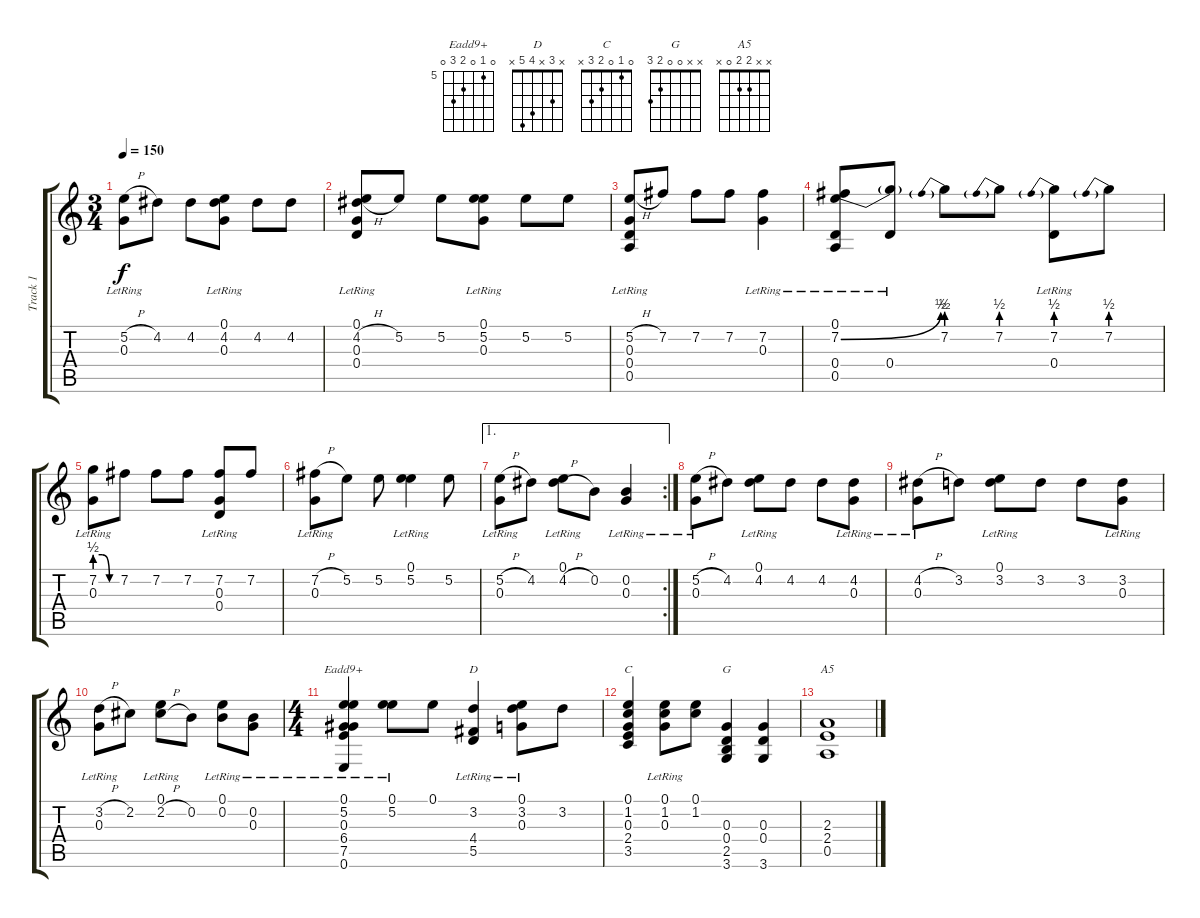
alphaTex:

\track ("Track 1" "Track 1") {instrument acousticguitarnylon}
\staff {score tabs}
\tuning (E4 B3 G3 D3 A2 E2) {hide}
\chord ("Eadd9+" 0 5 0 6 7 0) {firstfret 5}
\chord ("D" x 3 x 4 5 x)
\chord ("C" 0 1 0 2 3 x)
\chord ("G" x x 0 0 2 3)
\chord ("A5" x x 2 2 0 x)
\ts (3 4)
\tempo 150
\clef g2
\ks c
(5.2{h} 0.3{lr}).8{dy f} 4.2.8 4.2.8 (0.1{lr} 4.2 0.3{lr}).8 4.2.8 4.2.8 |
(0.1{lr} 4.2{h} 0.3{lr} 0.4{lr}).8 5.2.8 5.2.8 (0.1{lr} 5.2 0.3{lr}).8 5.2.8 5.2.8 |
(5.2{h} 0.3{lr} 0.4{lr} 0.5{lr}).8 7.2.8 7.2.8 7.2.8 (7.2 0.3{lr}).4 |
(0.1{lr} 7.2{be (bend 0 0 60 2)} 0.4 0.5{lr}).8 (7.2{t} 0.4{lr}).8 7.2{be (prebend 0 2 60 2)}.8 7.2{be (prebend 0 2 60 2)}.8 (7.2{be (prebend 0 2 60 2)} 0.4{lr}).8 7.2{be (prebend 0 2 60 2)}.8 |
(7.2{be (custom 0 2 20 2 40 0 60 0)} 0.3{lr}).8 7.2.8 7.2.8 7.2.8 (7.2 0.3{lr} 0.4{lr}).8 7.2.8 |
(7.2{h} 0.3{lr}).8 5.2.8 5.2.8 (0.1{lr} 5.2).4 5.2.8 |
\ae 1
\rc 2
(5.2{h} 0.3{lr}).8 4.2.8 (0.1{lr} 4.2{h}).8 0.2.8 (0.2{lr} 0.3{lr}).4 |
(5.2{h} 0.3{lr}).8 4.2.8 (0.1{lr} 4.2).8 4.2.8 4.2.8 (4.2 0.3{lr}).8 |
(4.2{h} 0.3{lr}).8 3.2.8 (0.1{lr} 3.2).8 3.2.8 3.2.8 (3.2 0.3{lr}).8 |
(3.2{h} 0.3{lr}).8 2.2.8 (0.1{lr} 2.2{h}).8 0.2.8 (0.1{lr} 0.2).8 (0.2 0.3{lr}).8 |
\ts (4 4)
(0.1{lr} 5.2 0.3 6.4{lr} 7.5{lr} 0.6).4{ch "Eadd9+"} (0.1 5.2{lr}).8 0.1.8 (3.2 4.4{lr} 5.5{lr}).4{ch "D"} (0.1{lr} 3.2 0.3{lr}).8 3.2.8 |
(0.1 1.2 0.3 2.4 3.5).4{ch "C"} (0.1 1.2 0.3{lr}).8 (0.1 1.2).8 (0.3 0.4 2.5 3.6).4{ch "G"} (0.3 0.4 3.6).4 |
(2.3 2.4 0.5).1{ch "A5"}
